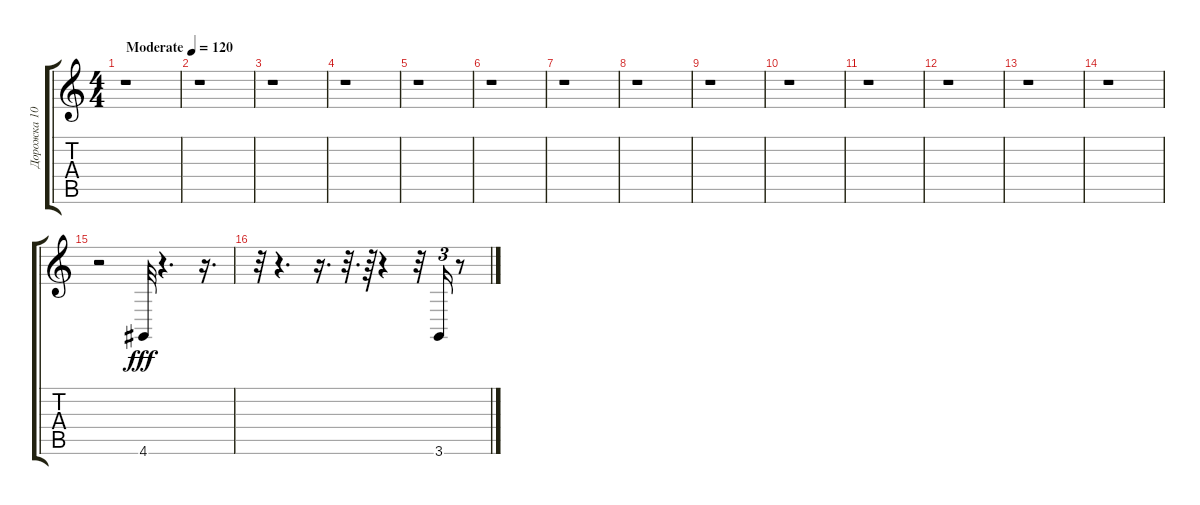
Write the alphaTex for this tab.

\track ("Дорожка 10" "Дорожка 10") {instrument acousticgrandpiano}
\staff {score tabs}
\tuning (E4 B3 G3 D3 A2 E2) {hide}
\ts (4 4)
\tempo (120 "Moderate")
\clef g2
\ks c
r.1{dy fff instrument acousticgrandpiano} |
r.1 |
r.1 |
r.1 |
r.1 |
r.1 |
r.1 |
r.1 |
r.1 |
r.1 |
r.1 |
r.1 |
r.1 |
r.1 |
r.2 4.6.32 r.4{d} r.16{d} |
r.32 r.4{d} r.16{d} r.32{d} r.64 r.4 r.32 3.6.16{tu (3 2)} r.8
